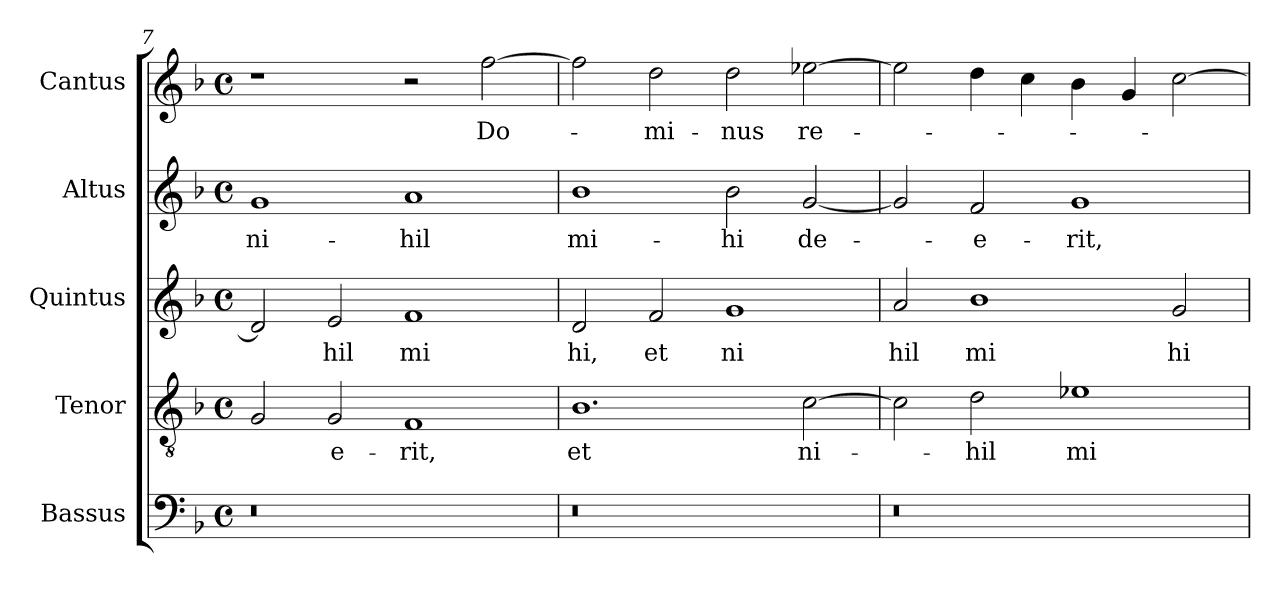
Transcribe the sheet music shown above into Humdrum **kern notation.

**kern	**kern	**text	**kern	**text	**kern	**text	**kern	**text
*part5	*part4	*part4	*part3	*part3	*part2	*part2	*part1	*part1
*staff5	*staff4	*staff4	*staff3	*staff3	*staff2	*staff2	*staff1	*staff1
*I"Bassus	*I"Tenor	*	*I"Quintus	*	*I"Altus	*	*I"Cantus	*
*clefF4	*clefGv2	*	*clefG2	*	*clefG2	*	*clefG2	*
*k[b-]	*k[b-]	*	*k[b-]	*	*k[b-]	*	*k[b-]	*
*F:	*F:	*	*F:	*	*F:	*	*F:	*
*M4/4	*M4/4	*	*M4/4	*	*M4/4	*	*M4/4	*
*met(c)	*met(c)	*	*met(c)	*	*met(c)	*	*met(c)	*
=7	=7	=7	=7	=7	=7	=7	=7	=7
!	!	!	!	!	!	!LO:LY:b:cj	!	!
0r	2G/	.	2d/]	.	1g	ni-	1r	.
!	!	!LO:LY:b:cj	!	!LO:LY:b:cj	!	!	!	!
.	2G/	-e-	2e/	hil	.	.	.	.
!	!	!LO:LY:b:cj	!	!LO:LY:b:cj	!	!LO:LY:b:cj	!	!
.	1F	-rit,	1f	mi	1a	-hil	2r	.
!	!	!	!	!	!	!	!	!LO:LY:b
.	.	.	.	.	.	.	[>2ff\	Do-
=8	=8	=8	=8	=8	=8	=8	=8	=8
!	!	!LO:LY:b:cj	!	!LO:LY:b:cj	!	!LO:LY:b:cj	!	!
0r	1.B-	et	2d/	hi,	1b-	mi-	2ff\]	.
!	!	!	!	!LO:LY:b:cj	!	!	!	!LO:LY:b:cj
.	.	.	2f/	et	.	.	2dd\	-mi-
!	!	!	!	!LO:LY:b:cj	!	!LO:LY:b:cj	!	!LO:LY:b:cj
.	.	.	1g	ni	2b-\	-hi	2dd\	-nus
!	!	!LO:LY:b:cj	!	!	!	!LO:LY:b:cj	!	!LO:LY:b:cj
.	[>2c\	ni-	.	.	[<2g/	de-	[>2ee-X\	re-
=9	=9	=9	=9	=9	=9	=9	=9	=9
!	!	!	!	!LO:LY:b:cj	!	!	!	!
0r	2c\]	.	2a/	hil	2g/]	.	2ee-\]	.
!	!	!LO:LY:b:cj	!	!LO:LY:b:cj	!	!LO:LY:b:cj	!	!
.	2d\	-hil	1b-	mi	2f/	-e-	4dd\	.
.	.	.	.	.	.	.	4cc\	.
!	!	!LO:LY:b:cj	!	!	!	!LO:LY:b:cj	!	!
.	1e-X	mi-	.	.	1g	-rit,	4b-\	.
.	.	.	.	.	.	.	4g/	.
!	!	!	!	!LO:LY:b:cj	!	!	!	!
.	.	.	2g/	hi	.	.	[>2cc\	.
=	=	=	=	=	=	=	=	=
*-	*-	*-	*-	*-	*-	*-	*-	*-
